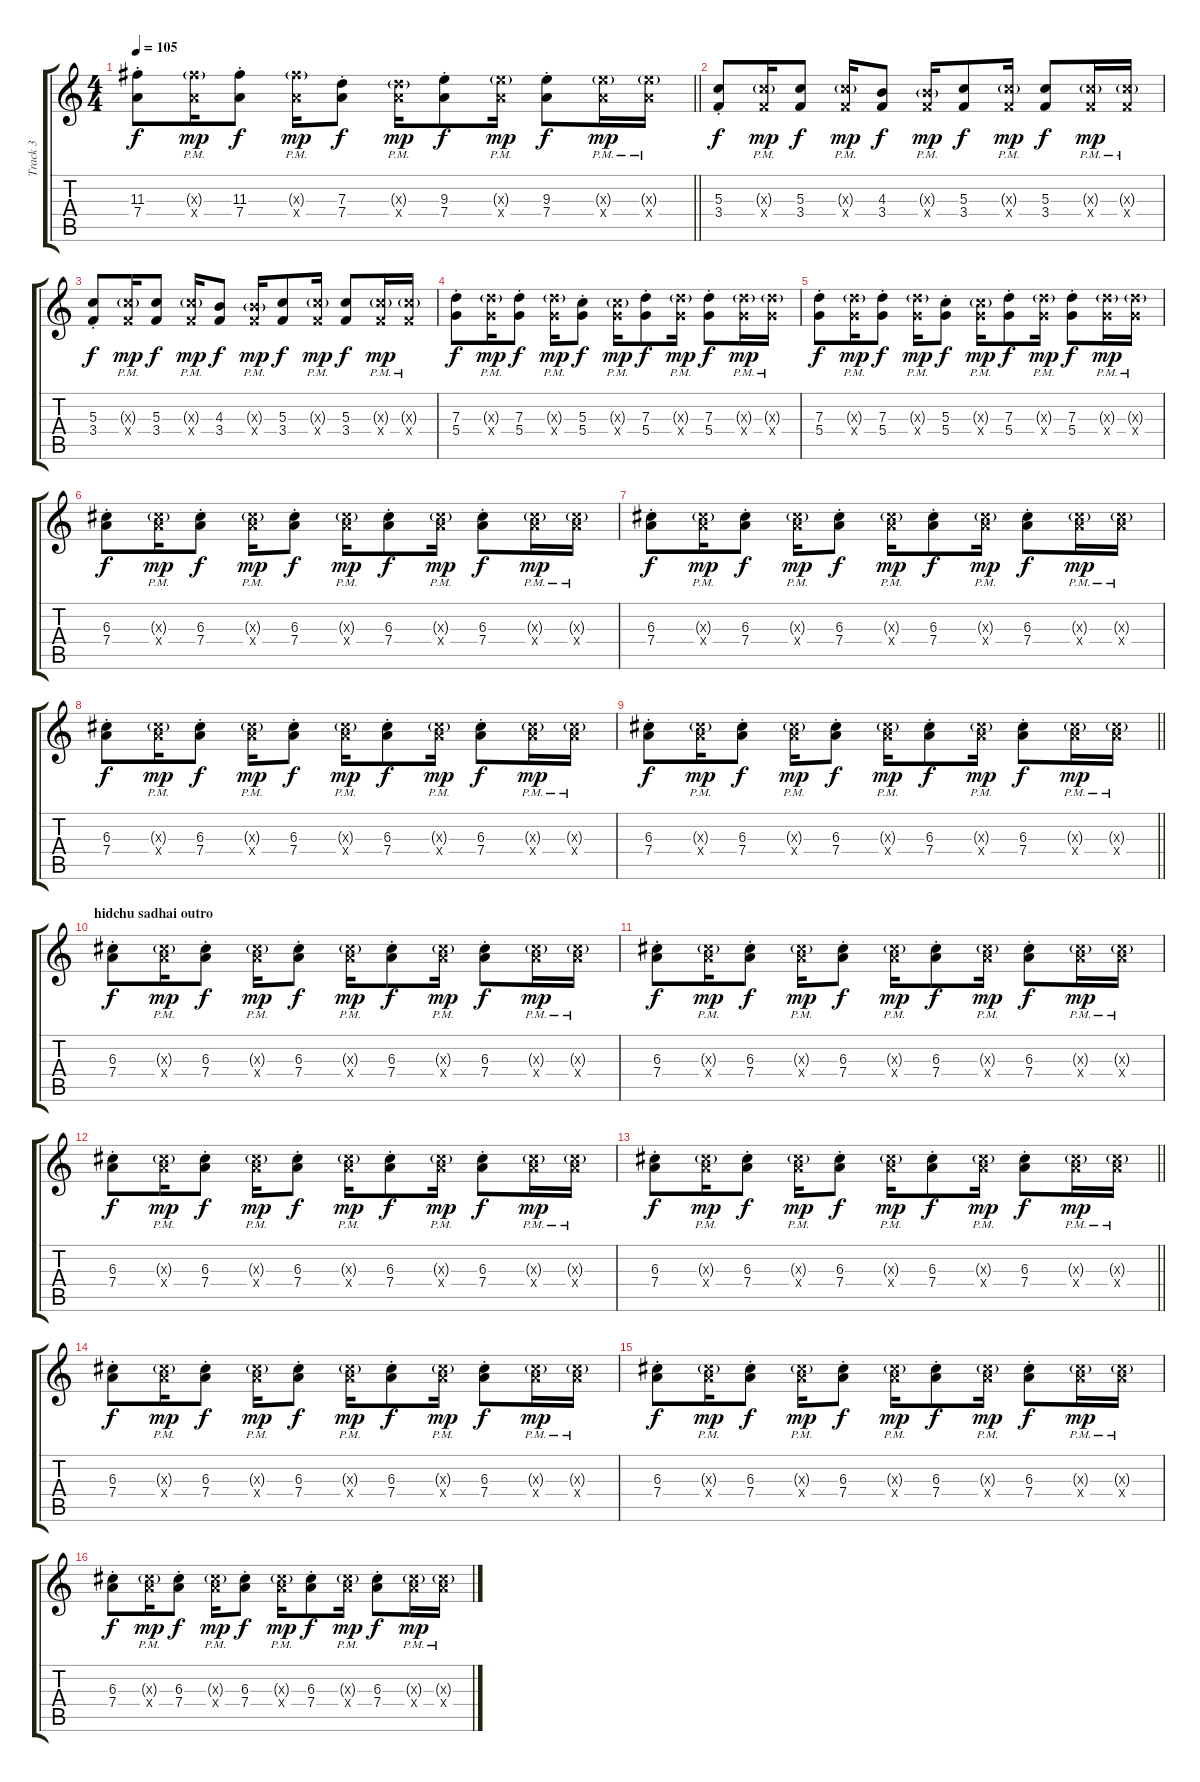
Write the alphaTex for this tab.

\track ("Track 3" "Track 3") {instrument electricguitarjazz}
\staff {score tabs}
\tuning (E4 B3 G3 D3 A2 E2) {hide}
\ts (4 4)
\tempo 105
\clef g2
\barLineRight lightlight
\ks c
(11.3{st} 7.4).8{dy f} (11.3{g pm x} 7.4{x}).16{dy mp} (11.3{st} 7.4).8{dy f} (11.3{g pm x} 7.4{x}).16{dy mp} (7.3{st} 7.4).8{dy f} (7.3{g pm x} 7.4{x}).16{dy mp} (9.3{st} 7.4).8{dy f} (9.3{g pm x} 7.4{x}).16{dy mp} (9.3{st} 7.4).8{dy f} (9.3{g pm x} 7.4{x}).16{dy mp} (9.3{g pm x} 7.4{x}).16 |
(5.3{st} 3.4).8{dy f} (5.3{g pm x} 3.4{x}).16{dy mp} (5.3 3.4).8{dy f} (5.3{g pm x} 3.4{x}).16{dy mp} (4.3 3.4).8{dy f} (4.3{g pm x} 3.4{x}).16{dy mp} (5.3 3.4).8{dy f} (5.3{g pm x} 3.4{x}).16{dy mp} (5.3 3.4).8{dy f} (5.3{g pm x} 3.4{x}).16{dy mp} (5.3{g pm x} 3.4{x}).16 |
(5.3{st} 3.4).8{dy f} (5.3{g pm x} 3.4{x}).16{dy mp} (5.3 3.4).8{dy f} (5.3{g pm x} 3.4{x}).16{dy mp} (4.3 3.4).8{dy f} (4.3{g pm x} 3.4{x}).16{dy mp} (5.3 3.4).8{dy f} (5.3{g pm x} 3.4{x}).16{dy mp} (5.3 3.4).8{dy f} (5.3{g pm x} 3.4{x}).16{dy mp} (5.3{g pm x} 3.4{x}).16 |
(7.3{st} 5.4).8{dy f} (7.3{g pm x} 5.4{x}).16{dy mp} (7.3{st} 5.4).8{dy f} (7.3{g pm x} 5.4{x}).16{dy mp} (5.3{st} 5.4).8{dy f} (5.3{g pm x} 5.4{x}).16{dy mp} (7.3{st} 5.4).8{dy f} (7.3{g pm x} 5.4{x}).16{dy mp} (7.3{st} 5.4).8{dy f} (7.3{g pm x} 5.4{x}).16{dy mp} (7.3{g pm x} 5.4{x}).16 |
(7.3{st} 5.4).8{dy f} (7.3{g pm x} 5.4{x}).16{dy mp} (7.3{st} 5.4).8{dy f} (7.3{g pm x} 5.4{x}).16{dy mp} (5.3{st} 5.4).8{dy f} (5.3{g pm x} 5.4{x}).16{dy mp} (7.3{st} 5.4).8{dy f} (7.3{g pm x} 5.4{x}).16{dy mp} (7.3{st} 5.4).8{dy f} (7.3{g pm x} 5.4{x}).16{dy mp} (7.3{g pm x} 5.4{x}).16 |
(6.3{st} 7.4).8{dy f} (6.3{g pm x} 7.4{x}).16{dy mp} (6.3{st} 7.4).8{dy f} (6.3{g pm x} 7.4{x}).16{dy mp} (6.3{st} 7.4).8{dy f} (6.3{g pm x} 7.4{x}).16{dy mp} (6.3{st} 7.4).8{dy f} (6.3{g pm x} 7.4{x}).16{dy mp} (6.3{st} 7.4).8{dy f} (6.3{g pm x} 7.4{x}).16{dy mp} (6.3{g pm x} 7.4{x}).16 |
(6.3{st} 7.4).8{dy f} (6.3{g pm x} 7.4{x}).16{dy mp} (6.3{st} 7.4).8{dy f} (6.3{g pm x} 7.4{x}).16{dy mp} (6.3{st} 7.4).8{dy f} (6.3{g pm x} 7.4{x}).16{dy mp} (6.3{st} 7.4).8{dy f} (6.3{g pm x} 7.4{x}).16{dy mp} (6.3{st} 7.4).8{dy f} (6.3{g pm x} 7.4{x}).16{dy mp} (6.3{g pm x} 7.4{x}).16 |
(6.3{st} 7.4).8{dy f} (6.3{g pm x} 7.4{x}).16{dy mp} (6.3{st} 7.4).8{dy f} (6.3{g pm x} 7.4{x}).16{dy mp} (6.3{st} 7.4).8{dy f} (6.3{g pm x} 7.4{x}).16{dy mp} (6.3{st} 7.4).8{dy f} (6.3{g pm x} 7.4{x}).16{dy mp} (6.3{st} 7.4).8{dy f} (6.3{g pm x} 7.4{x}).16{dy mp} (6.3{g pm x} 7.4{x}).16 |
\barLineRight lightlight
(6.3{st} 7.4).8{dy f} (6.3{g pm x} 7.4{x}).16{dy mp} (6.3{st} 7.4).8{dy f} (6.3{g pm x} 7.4{x}).16{dy mp} (6.3{st} 7.4).8{dy f} (6.3{g pm x} 7.4{x}).16{dy mp} (6.3{st} 7.4).8{dy f} (6.3{g pm x} 7.4{x}).16{dy mp} (6.3{st} 7.4).8{dy f} (6.3{g pm x} 7.4{x}).16{dy mp} (6.3{g pm x} 7.4{x}).16 |
\section ("" "hidchu sadhai outro")
(6.3{st} 7.4).8{dy f} (6.3{g pm x} 7.4{x}).16{dy mp} (6.3{st} 7.4).8{dy f} (6.3{g pm x} 7.4{x}).16{dy mp} (6.3{st} 7.4).8{dy f} (6.3{g pm x} 7.4{x}).16{dy mp} (6.3{st} 7.4).8{dy f} (6.3{g pm x} 7.4{x}).16{dy mp} (6.3{st} 7.4).8{dy f} (6.3{g pm x} 7.4{x}).16{dy mp} (6.3{g pm x} 7.4{x}).16 |
(6.3{st} 7.4).8{dy f} (6.3{g pm x} 7.4{x}).16{dy mp} (6.3{st} 7.4).8{dy f} (6.3{g pm x} 7.4{x}).16{dy mp} (6.3{st} 7.4).8{dy f} (6.3{g pm x} 7.4{x}).16{dy mp} (6.3{st} 7.4).8{dy f} (6.3{g pm x} 7.4{x}).16{dy mp} (6.3{st} 7.4).8{dy f} (6.3{g pm x} 7.4{x}).16{dy mp} (6.3{g pm x} 7.4{x}).16 |
(6.3{st} 7.4).8{dy f} (6.3{g pm x} 7.4{x}).16{dy mp} (6.3{st} 7.4).8{dy f} (6.3{g pm x} 7.4{x}).16{dy mp} (6.3{st} 7.4).8{dy f} (6.3{g pm x} 7.4{x}).16{dy mp} (6.3{st} 7.4).8{dy f} (6.3{g pm x} 7.4{x}).16{dy mp} (6.3{st} 7.4).8{dy f} (6.3{g pm x} 7.4{x}).16{dy mp} (6.3{g pm x} 7.4{x}).16 |
\barLineRight lightlight
(6.3{st} 7.4).8{dy f} (6.3{g pm x} 7.4{x}).16{dy mp} (6.3{st} 7.4).8{dy f} (6.3{g pm x} 7.4{x}).16{dy mp} (6.3{st} 7.4).8{dy f} (6.3{g pm x} 7.4{x}).16{dy mp} (6.3{st} 7.4).8{dy f} (6.3{g pm x} 7.4{x}).16{dy mp} (6.3{st} 7.4).8{dy f} (6.3{g pm x} 7.4{x}).16{dy mp} (6.3{g pm x} 7.4{x}).16 |
(6.3{st} 7.4).8{dy f} (6.3{g pm x} 7.4{x}).16{dy mp} (6.3{st} 7.4).8{dy f} (6.3{g pm x} 7.4{x}).16{dy mp} (6.3{st} 7.4).8{dy f} (6.3{g pm x} 7.4{x}).16{dy mp} (6.3{st} 7.4).8{dy f} (6.3{g pm x} 7.4{x}).16{dy mp} (6.3{st} 7.4).8{dy f} (6.3{g pm x} 7.4{x}).16{dy mp} (6.3{g pm x} 7.4{x}).16 |
(6.3{st} 7.4).8{dy f} (6.3{g pm x} 7.4{x}).16{dy mp} (6.3{st} 7.4).8{dy f} (6.3{g pm x} 7.4{x}).16{dy mp} (6.3{st} 7.4).8{dy f} (6.3{g pm x} 7.4{x}).16{dy mp} (6.3{st} 7.4).8{dy f} (6.3{g pm x} 7.4{x}).16{dy mp} (6.3{st} 7.4).8{dy f} (6.3{g pm x} 7.4{x}).16{dy mp} (6.3{g pm x} 7.4{x}).16 |
(6.3{st} 7.4).8{dy f} (6.3{g pm x} 7.4{x}).16{dy mp} (6.3{st} 7.4).8{dy f} (6.3{g pm x} 7.4{x}).16{dy mp} (6.3{st} 7.4).8{dy f} (6.3{g pm x} 7.4{x}).16{dy mp} (6.3{st} 7.4).8{dy f} (6.3{g pm x} 7.4{x}).16{dy mp} (6.3{st} 7.4).8{dy f} (6.3{g pm x} 7.4{x}).16{dy mp} (6.3{g pm x} 7.4{x}).16
